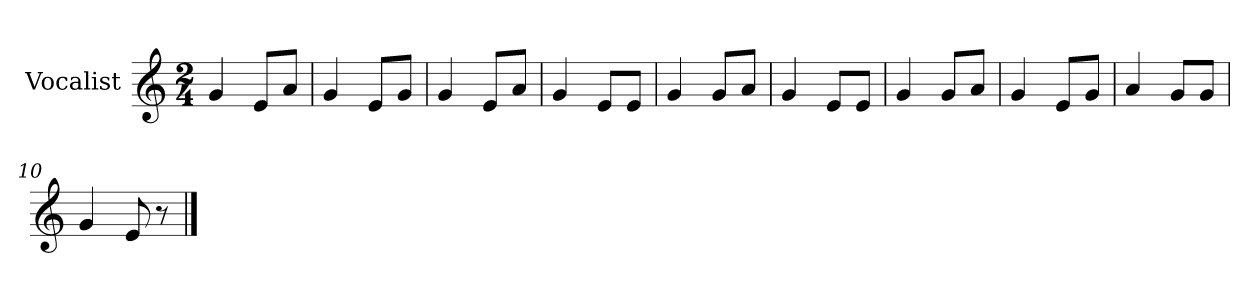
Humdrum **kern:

**kern
*part1
*staff1
*I"Vocalist
*k[]
*C:
*M2/4
=1
4g
8eL
8aJ
=2
4g
8eL
8gJ
=3
4g
8eL
8aJ
=4
4g
8eL
8eJ
=5
4g
8gL
8aJ
=6
4g
8eL
8eJ
=7
4g
8gL
8aJ
=8
4g
8eL
8gJ
=9
4a
8gL
8gJ
=10
4g
8e
8r
==
*-
